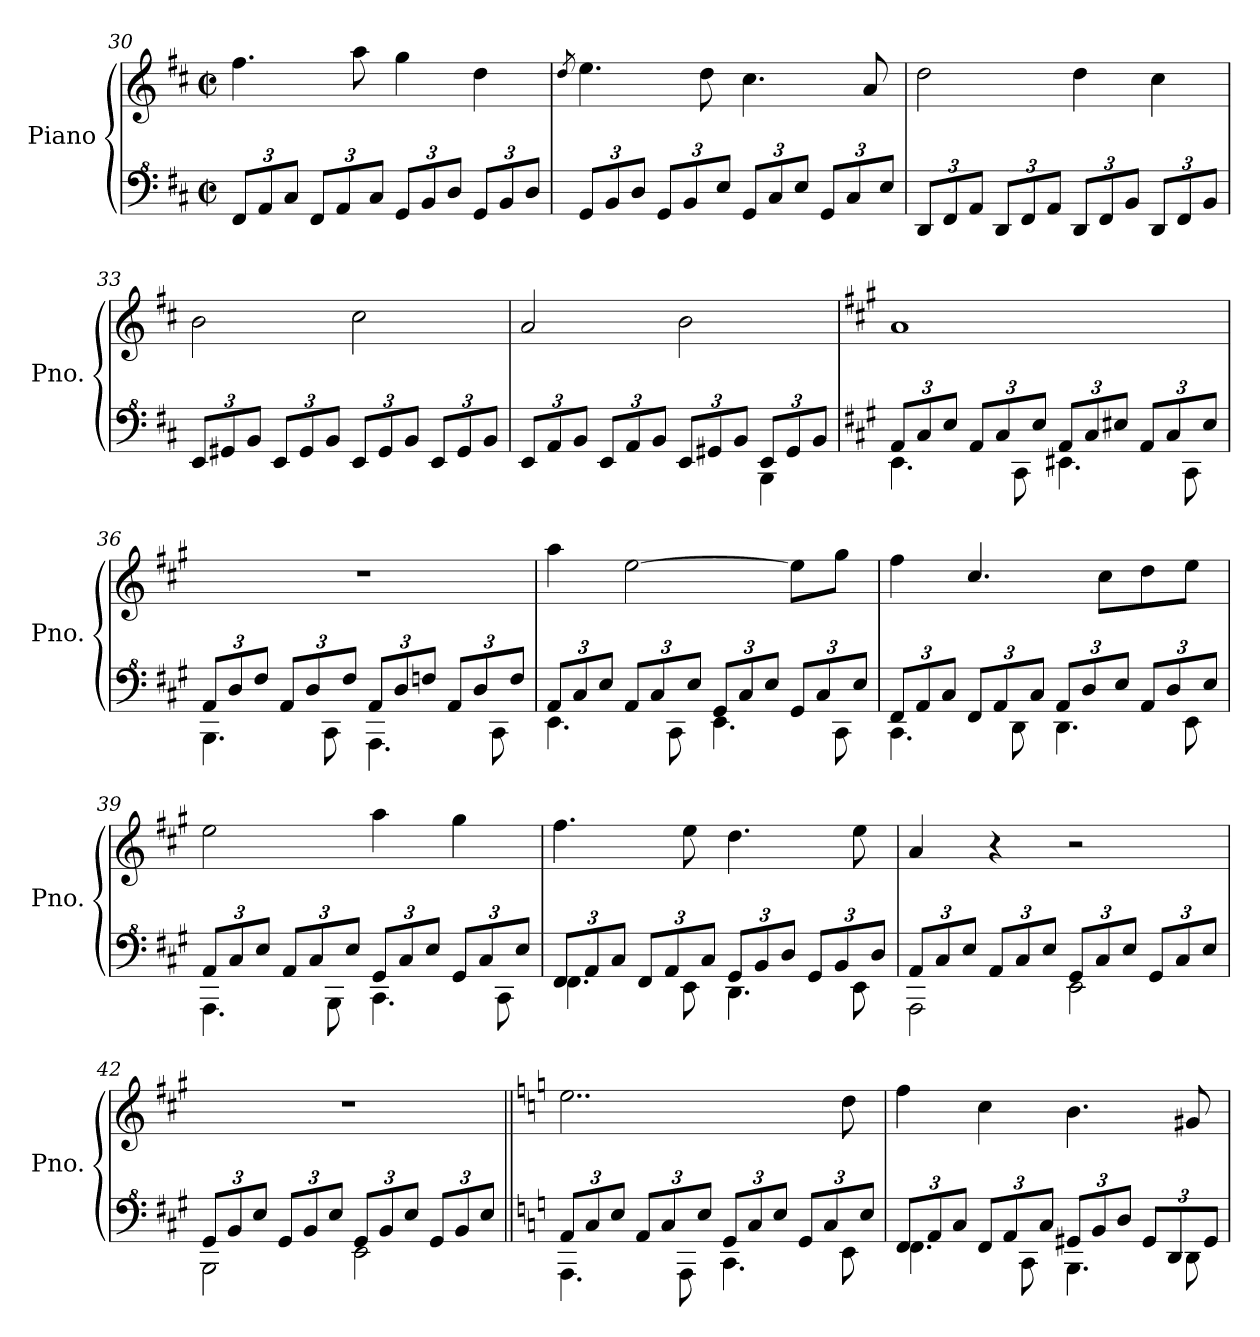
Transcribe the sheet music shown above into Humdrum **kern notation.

**kern	**kern
*part1	*part1
*staff2	*staff1
*I"Piano	*
*I'Pno.	*
*clefF^4	*clefG2
*k[f#c#]	*k[f#c#]
*M2/2	*M2/2
*met(c|)	*met(c|)
*Xbrackettup	*
=30	=30
12F#/L	4.ff#\
12A/	.
12c#/J	.
12F#/L	.
12A/	.
.	8aa\
12c#/J	.
12G/L	4gg\
12B/	.
12d/J	.
12G/L	4dd\
12B/	.
12d/J	.
!!LO:LB:g=z
=31	=31
.	8qdd/
12G/L	4.ee\
12B/	.
12d/J	.
12G/L	.
12B/	.
.	8dd\
12e/J	.
12G/L	4.cc#\
12c#/	.
12e/J	.
12G/L	.
12c#/	.
.	8a/
12e/J	.
=32	=32
12D/L	2dd\
12F#/	.
12A/J	.
12D/L	.
12F#/	.
12A/J	.
12D/L	4dd\
12F#/	.
12B/J	.
12D/L	4cc#\
12F#/	.
12B/J	.
=33	=33
12E/L	2b\
12G#X/	.
12B/J	.
12E/L	.
12G#/	.
12B/J	.
12E/L	2cc#\
12G#/	.
12B/J	.
12E/L	.
12G#/	.
12B/J	.
!!LO:LB:g=z
=34	=34
*^	*
12E/L	2.ryy	2a/
12A/	.	.
12B/J	.	.
12E/L	.	.
12A/	.	.
12B/J	.	.
12E/L	.	2b\
12G#X/	.	.
12B/J	.	.
12E/L	4BB\	.
12G#/	.	.
12B/J	.	.
=35	=35	=35
*k[f#c#g#]	*	*k[f#c#g#]
12A/L	4.E\	1a
12c#/	.	.
12e/J	.	.
12A/L	.	.
12c#/	.	.
.	8C#\	.
12e/J	.	.
12A/L	4.E#X\	.
12c#/	.	.
12e#X/J	.	.
12A/L	.	.
12c#/	.	.
.	8C#\	.
12e#/J	.	.
=36	=36	=36
12A/L	4.BB\	1r
12d/	.	.
12f#/J	.	.
12A/L	.	.
12d/	.	.
.	8C#\	.
12f#/J	.	.
12A/L	4.AA\	.
12d/	.	.
12fn/J	.	.
12A/L	.	.
12d/	.	.
.	8C#\	.
12f/J	.	.
!!LO:LB:g=z
=37	=37	=37
12A/L	4.E\	4aa\
12c#/	.	.
12e/J	.	.
12A/L	.	[2ee\
12c#/	.	.
.	8C#\	.
12e/J	.	.
12G#/L	4.E\	.
12c#/	.	.
12e/J	.	.
12G#/L	.	8ee\L]
12c#/	.	.
.	8C#\	8gg#\J
12e/J	.	.
=38	=38	=38
12F#/L	4.C#\	4ff#\
12A/	.	.
12c#/J	.	.
12F#/L	.	4.cc#/
12A/	.	.
.	8D\	.
12c#/J	.	.
12A/L	4.D\	.
12d/	.	.
.	.	8cc#\L
12e/J	.	.
12A/L	.	8dd\
12d/	.	.
.	8E\	8ee\J
12e/J	.	.
=39	=39	=39
12A/L	4.AA\	2ee\
12c#/	.	.
12e/J	.	.
12A/L	.	.
12c#/	.	.
.	8BB\	.
12e/J	.	.
12G#/L	4.C#\	4aa\
12c#/	.	.
12e/J	.	.
12G#/L	.	4gg#\
12c#/	.	.
.	8C#\	.
12e/J	.	.
!!LO:LB:g=z
=40	=40	=40
12F#/L	4.F#\	4.ff#\
12A/	.	.
12c#/J	.	.
12F#/L	.	.
12A/	.	.
.	8E\	8ee\
12c#/J	.	.
12G#/L	4.D\	4.dd\
12B/	.	.
12d/J	.	.
12G#/L	.	.
12B/	.	.
.	8E\	8ee\
12d/J	.	.
=41	=41	=41
12A/L	2AA\	4a/
12c#/	.	.
12e/J	.	.
12A/L	.	4r
12c#/	.	.
12e/J	.	.
12G#/L	2E\	2r
12c#/	.	.
12e/J	.	.
12G#/L	.	.
12c#/	.	.
12e/J	.	.
=42	=42	=42
12G#/L	2BB\	1r
12B/	.	.
12e/J	.	.
12G#/L	.	.
12B/	.	.
12e/J	.	.
12G#/L	2E\	.
12B/	.	.
12e/J	.	.
12G#/L	.	.
12B/	.	.
12e/J	.	.
!!LO:PB:g=z
=43||	=43||	=43||
*k[]	*	*k[]
12A/L	4.AA\	2..ee\
12c/	.	.
12e/J	.	.
12A/L	.	.
12c/	.	.
.	8AA\	.
12e/J	.	.
12G/L	4.C\	.
12c/	.	.
12e/J	.	.
12G/L	.	.
12c/	.	.
.	8E\	8dd\
12e/J	.	.
=44	=44	=44
12F/L	4.F\	4ff\
12A/	.	.
12c/J	.	.
12F/L	.	4cc\
12A/	.	.
.	8C\	.
12c/J	.	.
12G#X/L	4.BB\	4.b\
12B/	.	.
12d/J	.	.
12G#/L	.	.
12D/	.	.
.	8D\	8g#X/
12G#/J	.	.
*v	*v	*
=	=
*-	*-
